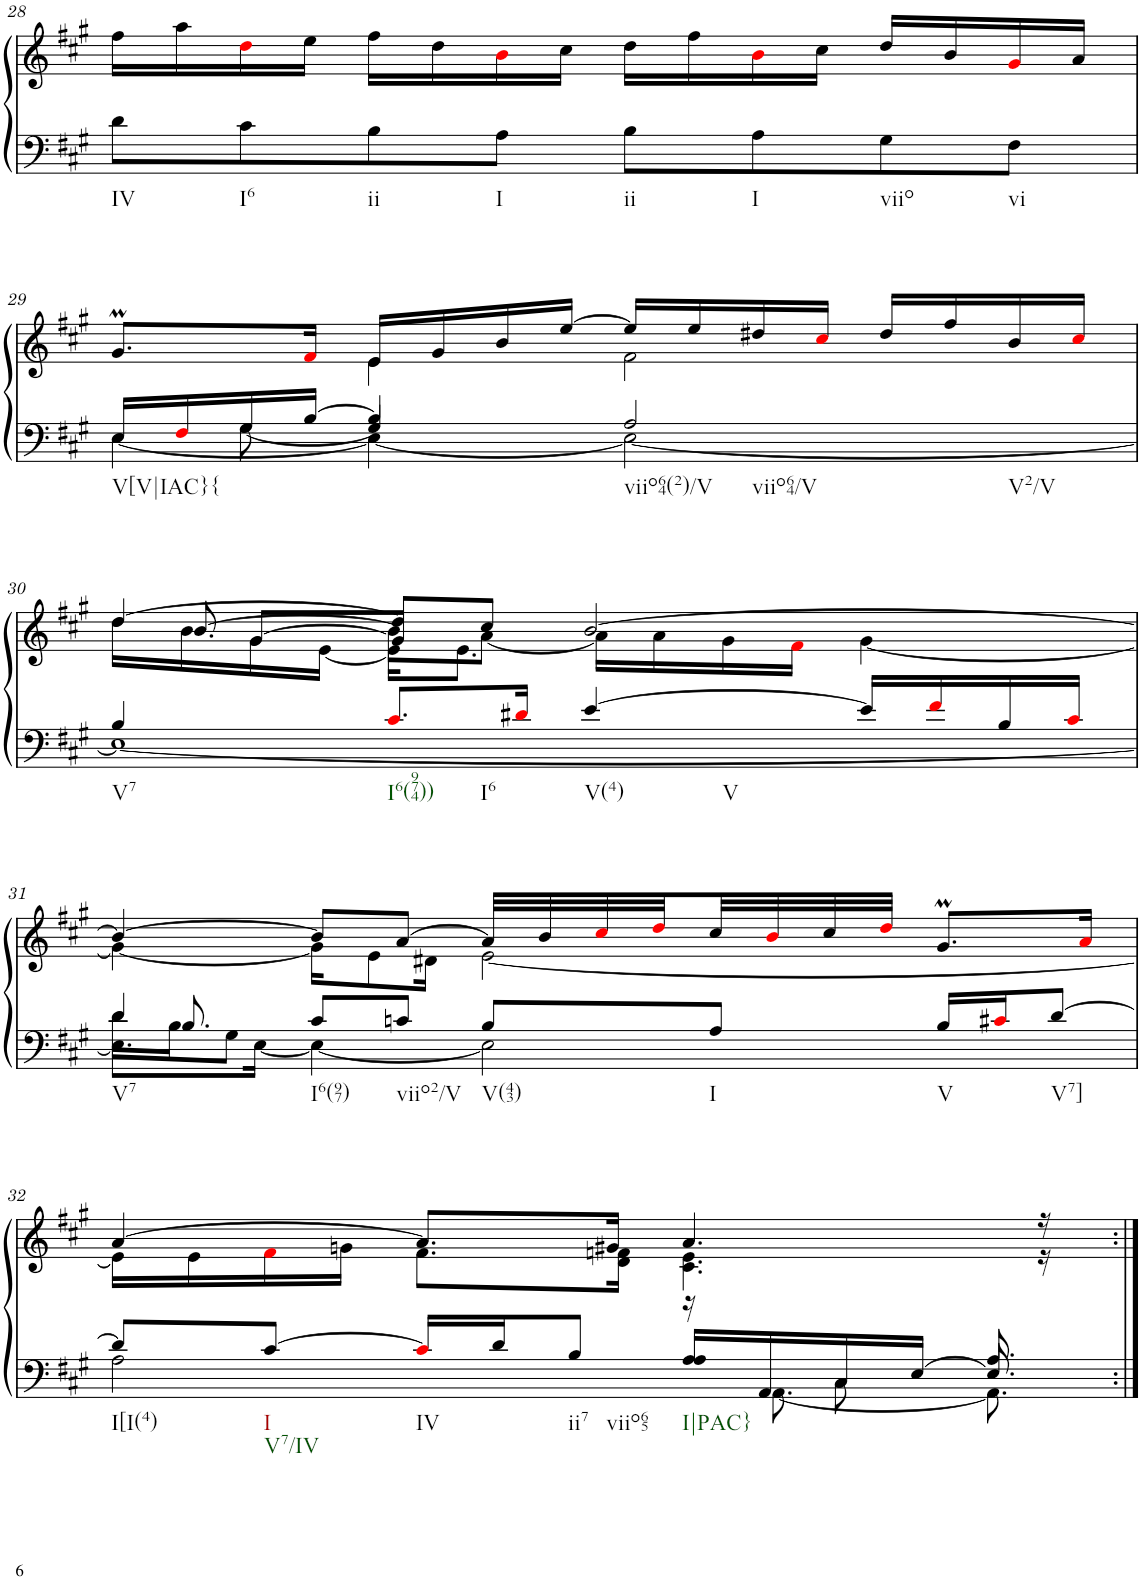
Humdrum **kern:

**kern	**kern
*part1	*part1
*staff2	*staff1
*I"unbenannt1	*
!!LO:PB:g=z
*clefF4	*clefG2
*k[f#c#g#]	*k[f#c#g#]
*M4/4	*M4/4
=28	=28
!LO:TX:b:t=IV	!
8d\L	16ff#\LL
.	16aa\
!LO:TX:b:t=I6	!
8c#\	16ddi\
.	16ee\JJ
!LO:TX:b:t=ii	!
8B\	16ff#\LL
.	16dd\
!LO:TX:b:t=I	!
8A\J	16bi\
.	16cc#\JJ
!LO:TX:b:t=ii	!
8B\L	16dd\LL
.	16ff#\
!LO:TX:b:t=I	!
8A\	16bi\
.	16cc#\JJ
!LO:TX:b:t=viio	!
8G#\	16dd/LL
.	16b/
!LO:TX:b:t=vi	!
8F#\J	16g#i/
.	16a/JJ
!!LO:LB:g=z
=29	=29
*^	*^
*	*^	*	*
!LO:TX:b:t=V[V|IAC}{	!	!	!	!
16E/LL	[4E\	8ryy	8.g#m/L	4ryy
16F#i/	.	.	.	.
16G#/	.	[8G#\	.	.
[16B/JJ	.	.	16f#i/Jk	.
4B/]	4E\_	4G#/]	16e/LL	4e\
.	.	.	16g#/	.
.	.	.	16b/	.
.	.	.	[16ee/JJ	.
!LO:TX:b:t=viio64(2)/V	!	!	!	!
!LO:TX:b:t=viio64/V	!	!	!	!
!LO:TX:b:t=V2/V	!	!	!	!
2A/	2E\_	2ryy	16ee/LL]	2f#\
.	.	.	16ee/	.
.	.	.	16dd#X/	.
.	.	.	16cc#i/JJ	.
.	.	.	16dd#/LL	.
.	.	.	16ff#/	.
.	.	.	16b/	.
.	.	.	16cc#i/JJ	.
*	*v	*v	*	*
!!LO:LB:g=z
=30	=30	=30	=30
*	*	*^	*^
!LO:TX:b:t=V7	!	!	!	!	!
4B/	1E_	[4dd/	16ryy	8ryy	16dd\LL
.	.	.	[8.b/	.	16b\
.	.	.	.	[8g#/L	16g#\
.	.	.	.	.	[16e\JJ
!LO:TX:b:t=I6(974))	!	!	!	!	!
!LO:TX:b:t=I6	!	!	!	!	!
8.c#i/L	.	8dd/L]	8b\L]	8g#/J]	16e\KL]
.	.	.	.	.	8.e\J
.	.	8cc#/J	[8a\J	2ryy	.
16d#Xi/Jk	.	.	.	.	.
!LO:TX:b:t=V(4)	!	!	!	!	!
!LO:TX:b:t=V	!	!	!	!	!
[4e/	.	[2b/	16a\LL]	.	2ryy
.	.	.	16a\	.	.
.	.	.	16g#\	.	.
.	.	.	16f#i\JJ	.	.
16e/LL]	.	.	[4g#\	.	.
16f#i/	.	.	.	.	.
16B/	.	.	.	8ryy	.
16c#i/JJ	.	.	.	.	.
*	*	*	*v	*v	*v
!!LO:LB:g=z
=31	=31	=31	=31
*^	*^	*	*
!LO:TX:b:t=V7	!	!	!	!	!
4d/	8.E\L]	16ryy	16d\LL	4b/_	4g#\_
.	.	8.B/	16B\J	.	.
.	.	.	8G#\J	.	.
.	[16E\Jk	.	.	.	.
!LO:TX:b:t=I6(97)	!	!	!	!	!
8c#/L	4E\_	2.ryy	2.ryy	8b/L]	16g#\KL]
.	.	.	.	.	8e\
!LO:TX:b:t=viio2/V	!	!	!	!	!
8cn/J	.	.	.	[8a/J	.
.	.	.	.	.	16d#X\Jk
!LO:TX:b:t=V(43)	!	!	!	!	!
8B/L	2E\]	.	.	32a/LLL]	[2e\
.	.	.	.	32b/	.
.	.	.	.	32cc#i/	.
.	.	.	.	32ddi/	.
!LO:TX:b:t=I	!	!	!	!	!
8A/J	.	.	.	32cc#/	.
.	.	.	.	32bi/	.
.	.	.	.	32cc#/	.
.	.	.	.	32ddi/JJJ	.
!LO:TX:b:t=V	!	!	!	!	!
16B/LL	.	.	.	8.g#m/L	.
16c#Xi/J	.	.	.	.	.
!LO:TX:b:t=V7]	!	!	!	!	!
[8d/J	.	.	.	.	.
.	.	.	.	16ai/Jk	.
!!LO:LB:g=z	!!
=32	=32	=32	=32	=32	=32
!LO:TX:b:t=I[I(4)	!	!	!	!	!
8d/L]	2A\	2ryy	8ryy	[4a/	16e\LL]
.	.	.	.	.	16e\
*	*	*v	*v	*	*
!LO:TX:b:t=I	!	!	!	!
!LO:TX:b:t=V7/IV	!	!	!	!
[8c#/J	.	.	.	16f#i\
.	.	.	.	16gn\JJ
!LO:TX:b:t=IV	!	!	!	!
16c#i/LL]	.	.	8.a/L]	8.f#\L
16d/J	.	.	.	.
!LO:TX:b:t=ii7	!	!	!	!
!LO:TX:b:t=viio65	!	!	!	!
8B/J	.	.	.	.
.	.	.	16g#X/Jk	16d\ 16fn\Jk
!LO:TX:b:t=I|PAC}	!	!	!	!
4A/	16r	16A/LL	4.a/	4.c#\ 4.e\
.	[8.AA\	16AA/	.	.
*	*	*^	*	*
.	.	16C#/	8C#\	.	.
.	.	[16E/JJ	.	.	.
8.A/	8.AA\]	8.E/]	8.ryy	.	.
.	.	.	.	16r	16r
*v	*v	*v	*v	*	*
*	*v	*v
=:|!	=:|!
*-	*-
